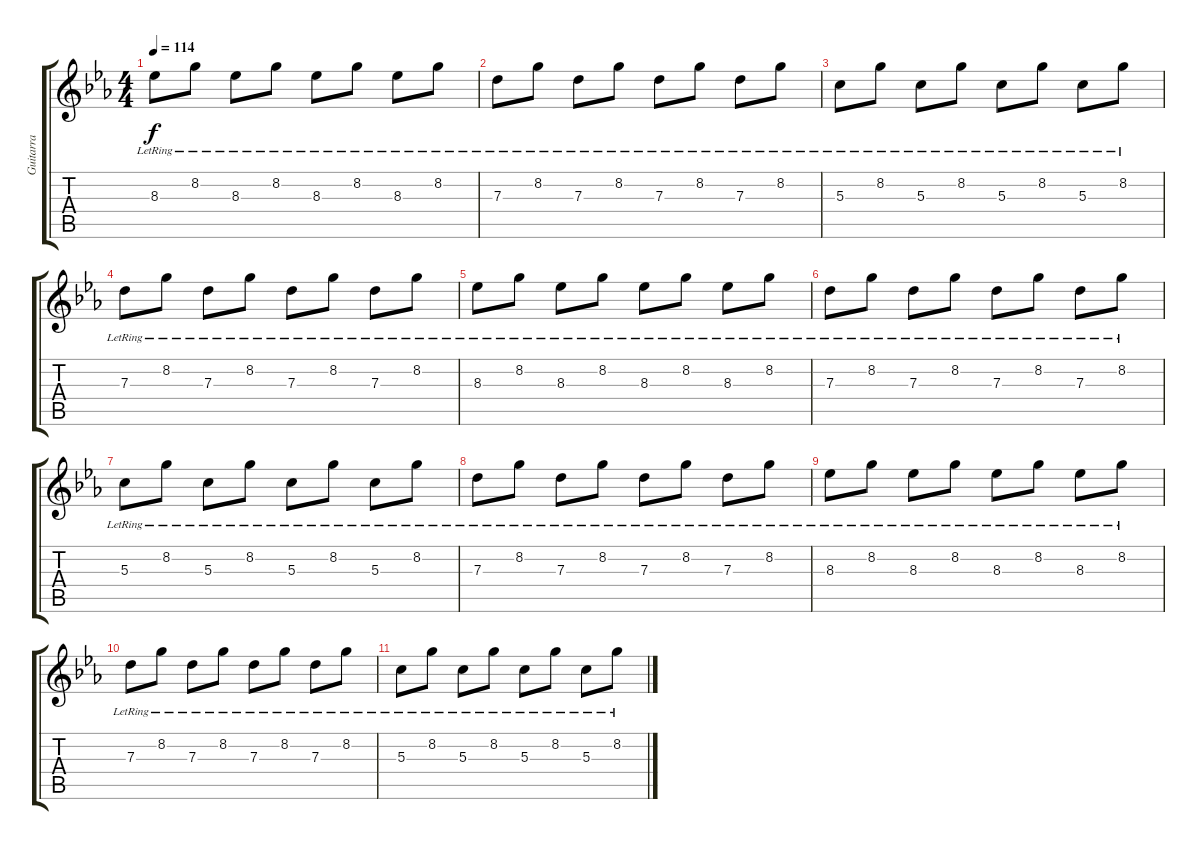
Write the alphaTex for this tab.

\track ("Guitarra" "Guitarra") {instrument electricguitarjazz}
\staff {score tabs}
\tuning (E4 B3 G3 D3 A2 E2) {hide}
\ts (4 4)
\tempo 114
\clef g2
\ks eb
8.3{lr}.8{dy f} 8.2{lr}.8 8.3{lr}.8 8.2{lr}.8 8.3{lr}.8 8.2{lr}.8 8.3{lr}.8 8.2{lr}.8 |
7.3{lr}.8 8.2{lr}.8 7.3{lr}.8 8.2{lr}.8 7.3{lr}.8 8.2{lr}.8 7.3{lr}.8 8.2{lr}.8 |
5.3{lr}.8 8.2{lr}.8 5.3{lr}.8 8.2{lr}.8 5.3{lr}.8 8.2{lr}.8 5.3{lr}.8 8.2{lr}.8 |
7.3{lr}.8 8.2{lr}.8 7.3{lr}.8 8.2{lr}.8 7.3{lr}.8 8.2{lr}.8 7.3{lr}.8 8.2{lr}.8 |
8.3{lr}.8 8.2{lr}.8 8.3{lr}.8 8.2{lr}.8 8.3{lr}.8 8.2{lr}.8 8.3{lr}.8 8.2{lr}.8 |
7.3{lr}.8 8.2{lr}.8 7.3{lr}.8 8.2{lr}.8 7.3{lr}.8 8.2{lr}.8 7.3{lr}.8 8.2{lr}.8 |
5.3{lr}.8 8.2{lr}.8 5.3{lr}.8 8.2{lr}.8 5.3{lr}.8 8.2{lr}.8 5.3{lr}.8 8.2{lr}.8 |
7.3{lr}.8 8.2{lr}.8 7.3{lr}.8 8.2{lr}.8 7.3{lr}.8 8.2{lr}.8 7.3{lr}.8 8.2{lr}.8 |
8.3{lr}.8 8.2{lr}.8 8.3{lr}.8 8.2{lr}.8 8.3{lr}.8 8.2{lr}.8 8.3{lr}.8 8.2{lr}.8 |
7.3{lr}.8 8.2{lr}.8 7.3{lr}.8 8.2{lr}.8 7.3{lr}.8 8.2{lr}.8 7.3{lr}.8 8.2{lr}.8 |
5.3{lr}.8 8.2{lr}.8 5.3{lr}.8 8.2{lr}.8 5.3{lr}.8 8.2{lr}.8 5.3{lr}.8 8.2{lr}.8
